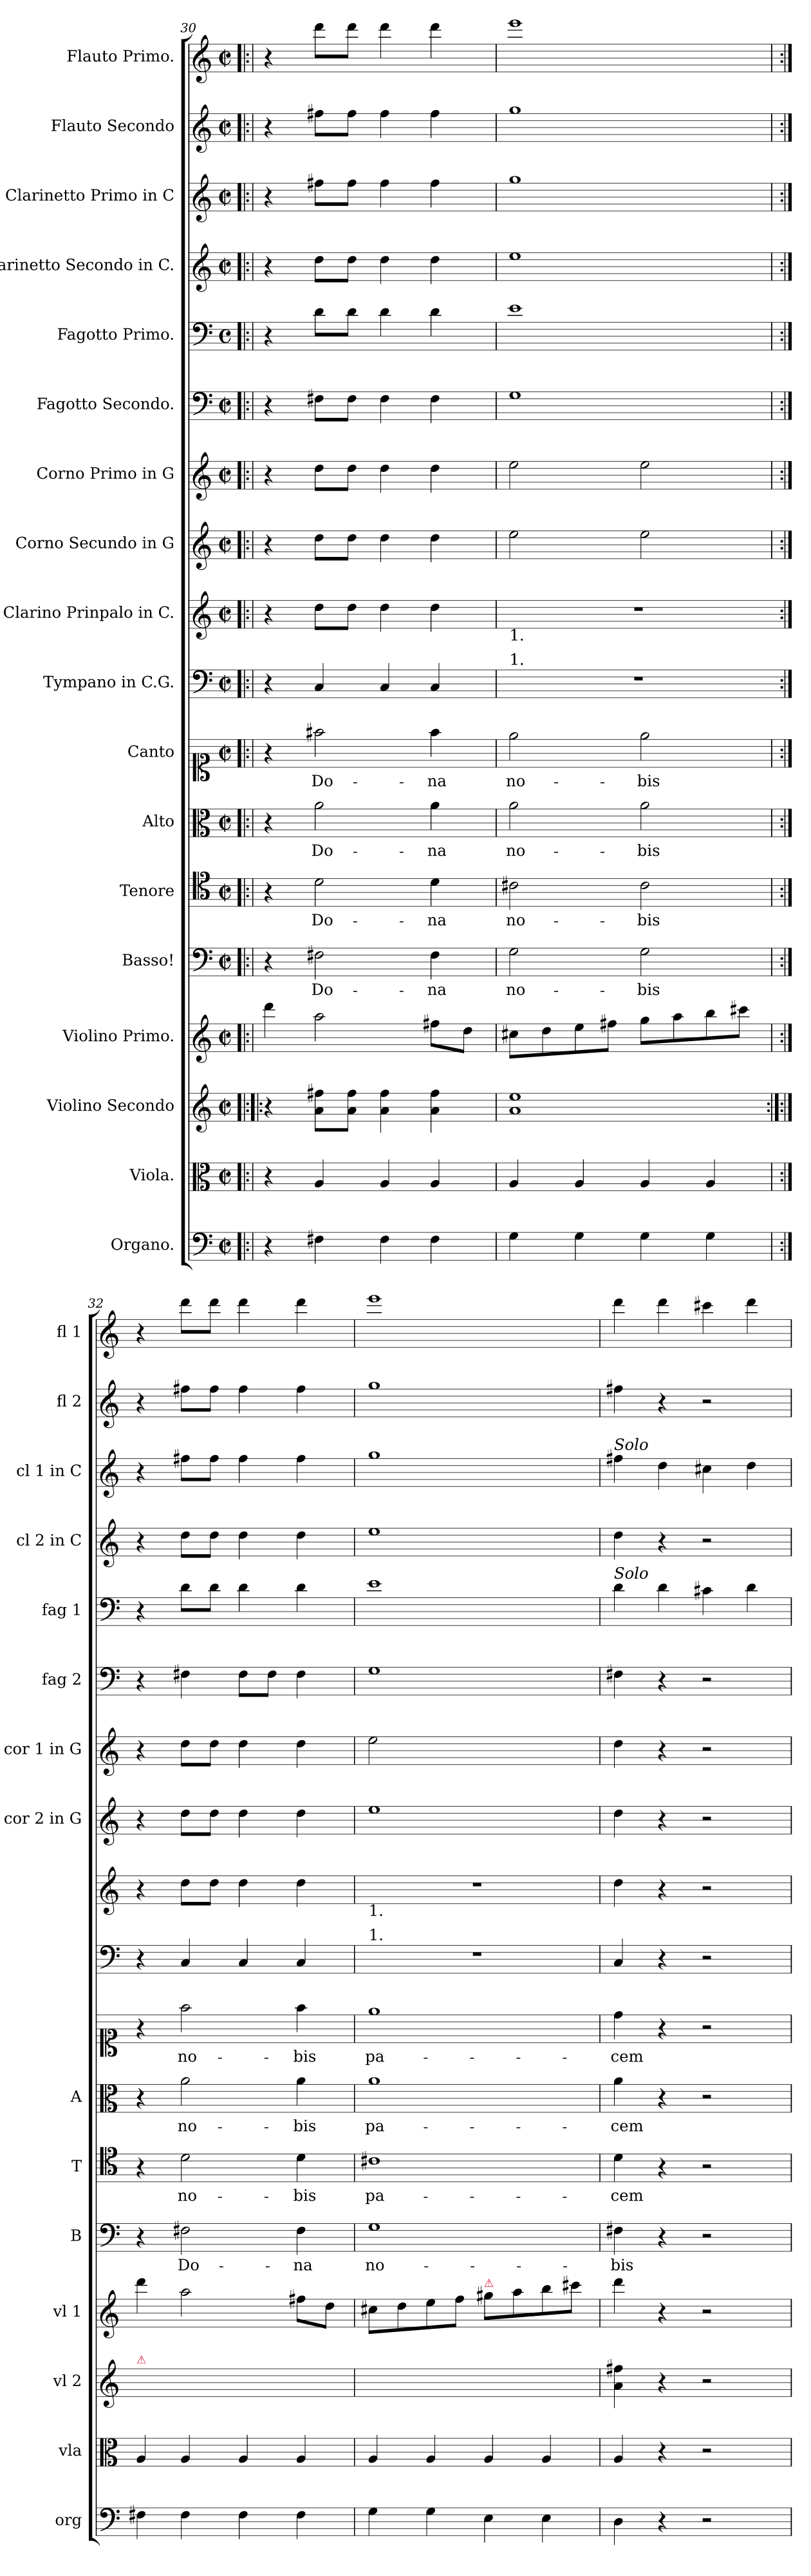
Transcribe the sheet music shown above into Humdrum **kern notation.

**kern	**kern	**kern	**kern	**kern	**text	**kern	**text	**kern	**text	**kern	**text	**kern	**kern	**kern	**kern	**kern	**kern	**kern	**kern	**kern	**kern
*part18	*part17	*part16	*part15	*part14	*part14	*part13	*part13	*part12	*part12	*part11	*part11	*part10	*part9	*part8	*part7	*part6	*part5	*part4	*part3	*part2	*part1
*staff18	*staff17	*staff16	*staff15	*staff14	*staff14	*staff13	*staff13	*staff12	*staff12	*staff11	*staff11	*staff10	*staff9	*staff8	*staff7	*staff6	*staff5	*staff4	*staff3	*staff2	*staff1
*I"Organo.	*I"Viola.	*I"Violino Secondo	*I"Violino Primo.	*I"Basso!	*	*I"Tenore	*	*I"Alto	*	*I"Canto	*	*I"Tympano in C.G.	*I"Clarino Prinpalo in C.	*I"Corno Secundo in G	*I"Corno Primo in G	*I"Fagotto Secondo.	*I"Fagotto Primo.	*I"Clarinetto Secondo in C.	*I"Clarinetto Primo in C	*I"Flauto Secondo	*I"Flauto Primo.
*I'org	*I'vla	*I'vl 2	*I'vl 1	*I'B	*	*I'T	*	*I'A	*	*	*	*	*	*I'cor 2 in G	*I'cor 1 in G	*I'fag 2	*I'fag 1	*I'cl 2 in C	*I'cl 1 in C	*I'fl 2	*I'fl 1
*clefF4	*clefC3	*clefG2	*clefG2	*clefF4	*	*clefC4	*	*clefC3	*	*clefC1	*	*clefF4	*clefG2	*clefG2	*clefG2	*clefF4	*clefF4	*clefG2	*clefG2	*clefG2	*clefG2
*k[]	*k[]	*k[]	*k[]	*k[]	*	*k[]	*	*k[]	*	*k[]	*	*k[]	*k[]	*k[]	*k[]	*k[]	*k[]	*k[]	*k[]	*k[]	*k[]
*C:	*C:	*C:	*C:	*C:	*	*C:	*	*C:	*	*C:	*	*C:	*C:	*C:	*C:	*C:	*C:	*C:	*C:	*C:	*C:
*M2/2	*M2/2	*M2/2	*M2/2	*M2/2	*	*M2/2	*	*M2/2	*	*M2/2	*	*M2/2	*M2/2	*M2/2	*M2/2	*M2/2	*M2/2	*M2/2	*M2/2	*M2/2	*M2/2
*met(c|)	*met(c|)	*met(c|)	*met(c|)	*met(c|)	*	*met(c|)	*	*met(c|)	*	*met(c|)	*	*met(c|)	*met(c|)	*met(c|)	*met(c|)	*met(c|)	*met(c)	*met(c|)	*met(c|)	*met(c|)	*met(c|)
=30	=30	=30!|:	=30	=30	=30	=30	=30	=30	=30	=30	=30	=30	=30	=30	=30	=30	=30	=30	=30	=30	=30
4r	4r	4r	4ddd\	4r	.	4r	.	4r	.	4r	.	4r	4r	4r	4r	4r	4r	4r	4r	4r	4r
4F#X\	4A/	8a\ 8ff#X\L	2aa\	2F#X\	Do-	2d\	Do-	2a\	Do-	2ff#X\	Do-	4C/	8dd\L	8dd\L	8dd\L	8F#X\L	8d\L	8dd\L	8ff#X\L	8ff#X\L	8ddd\L
.	.	8a\ 8ff#\J	.	.	.	.	.	.	.	.	.	.	8dd\J	8dd\J	8dd\J	8F#\J	8d\J	8dd\J	8ff#\J	8ff#\J	8ddd\J
4F#\	4A/	4a\ 4ff#\	.	.	.	.	.	.	.	.	.	4C/	4dd\	4dd\	4dd\	4F#\	4d\	4dd\	4ff#\	4ff#\	4ddd\
4F#\	4A/	4a\ 4ff#\	8ff#X\L	4F#\	-na	4d\	-na	4a\	-na	4ff#\	-na	4C/	4dd\	4dd\	4dd\	4F#\	4d\	4dd\	4ff#\	4ff#\	4ddd\
.	.	.	8dd\J	.	.	.	.	.	.	.	.	.	.	.	.	.	.	.	.	.	.
=31	=31	=31	=31	=31	=31	=31	=31	=31	=31	=31	=31	=31	=31	=31	=31	=31	=31	=31	=31	=31	=31
!	!	!	!	!	!	!	!	!	!	!	!	!	!LO:TX:b:t=1.	!	!	!	!	!	!	!	!
!	!	!	!	!	!	!	!	!	!	!	!	!LO:TX:a:t=1.	!	!	!	!	!	!	!	!	!
4G\	4A/	1a 1ee	8cc#X\L	2G\	no-	2c#X\	no-	2a\	no-	2ee\	no-	1r	1r	2ee\	2ee\	1G	1e	1ee	1gg	1gg	1eee
.	.	.	8dd\	.	.	.	.	.	.	.	.	.	.	.	.	.	.	.	.	.	.
4G\	4A/	.	8ee\	.	.	.	.	.	.	.	.	.	.	.	.	.	.	.	.	.	.
.	.	.	8ff#X\J	.	.	.	.	.	.	.	.	.	.	.	.	.	.	.	.	.	.
4G\	4A/	.	8gg\L	2G\	-bis	2c#\	-bis	2a\	-bis	2ee\	-bis	.	.	2ee\	2ee\	.	.	.	.	.	.
.	.	.	8aa\	.	.	.	.	.	.	.	.	.	.	.	.	.	.	.	.	.	.
4G\	4A/	.	8bb\	.	.	.	.	.	.	.	.	.	.	.	.	.	.	.	.	.	.
.	.	.	8ccc#X\J	.	.	.	.	.	.	.	.	.	.	.	.	.	.	.	.	.	.
=32	=32	=32:|!	=32	=32	=32	=32	=32	=32	=32	=32	=32	=32	=32	=32	=32	=32	=32	=32	=32	=32	=32
!	!	!LO:TX:a:color=crimson:t=⚠	!	!	!	!	!	!	!	!	!	!	!	!	!	!	!	!	!	!	!
4F#X\	4A/	4ryy	4ddd\	4r	.	4r	.	4r	.	4r	.	4r	4r	4r	4r	4r	4r	4r	4r	4r	4r
4F#\	4A/	8ayy\ 8ff#Xyy\L	2aa\	2F#X\	Do-	2d\	no-	2a\	no-	2ff\	no-	4C/	8dd\L	8dd\L	8dd\L	4F#X\	8d\L	8dd\L	8ff#X\L	8ff#X\L	8ddd\L
.	.	8ayy\ 8ff#yy\J	.	.	.	.	.	.	.	.	.	.	8dd\J	8dd\J	8dd\J	.	8d\J	8dd\J	8ff#\J	8ff#\J	8ddd\J
4F#\	4A/	4ayy\ 4ff#yy\	.	.	.	.	.	.	.	.	.	4C/	4dd\	4dd\	4dd\	8F#\L	4d\	4dd\	4ff#\	4ff#\	4ddd\
.	.	.	.	.	.	.	.	.	.	.	.	.	.	.	.	8F#\J	.	.	.	.	.
4F#\	4A/	4ayy\ 4ff#yy\	8ff#X\L	4F#\	-na	4d\	-bis	4a\	-bis	4ff\	-bis	4C/	4dd\	4dd\	4dd\	4F#\	4d\	4dd\	4ff#\	4ff#\	4ddd\
.	.	.	8dd\J	.	.	.	.	.	.	.	.	.	.	.	.	.	.	.	.	.	.
=33	=33	=33	=33	=33	=33	=33	=33	=33	=33	=33	=33	=33	=33	=33	=33	=33	=33	=33	=33	=33	=33
!	!	!	!	!	!	!	!	!	!	!	!	!	!LO:TX:b:t=1.	!	!	!	!	!	!	!	!
!	!	!	!	!	!	!	!	!	!	!	!	!LO:TX:a:t=1.	!	!	!	!	!	!	!	!	!
!	!	!	!	!	!	!	!	!	!	!	!	!	!	!	!LO:N:vis=2	!	!	!	!	!	!
4G\	4A/	1ayy 1eeyy	8cc#X\L	1G	no-	1c#X	pa-	1a	pa-	1ee	pa-	1r	1r	1ee	1ee	1G	1e	1ee	1gg	1gg	1eee
.	.	.	8dd\	.	.	.	.	.	.	.	.	.	.	.	.	.	.	.	.	.	.
4G\	4A/	.	8ee\	.	.	.	.	.	.	.	.	.	.	.	.	.	.	.	.	.	.
.	.	.	8ff\J	.	.	.	.	.	.	.	.	.	.	.	.	.	.	.	.	.	.
!	!	!	!LO:TX:a:color=crimson:t=⚠	!	!	!	!	!	!	!	!	!	!	!	!	!	!	!	!	!	!
4E\	4A/	.	8gg#X\L	.	.	.	.	.	.	.	.	.	.	.	.	.	.	.	.	.	.
.	.	.	8aa\	.	.	.	.	.	.	.	.	.	.	.	.	.	.	.	.	.	.
4E\	4A/	.	8bb\	.	.	.	.	.	.	.	.	.	.	.	.	.	.	.	.	.	.
.	.	.	8ccc#X\J	.	.	.	.	.	.	.	.	.	.	.	.	.	.	.	.	.	.
=34	=34	=34	=34	=34	=34	=34	=34	=34	=34	=34	=34	=34	=34	=34	=34	=34	=34	=34	=34	=34	=34
!	!	!	!	!	!	!	!	!	!	!	!	!	!	!	!	!	!	!	!LO:TX:a:i:t=Solo	!	!
!	!	!	!	!	!	!	!	!	!	!	!	!	!	!	!	!	!LO:TX:a:i:t=Solo	!	!	!	!
4D\	4A/	4a\ 4ff#X\	4ddd\	4F#X\	-bis	4d\	-cem	4a\	-cem	4dd\	-cem	4C/	4dd\	4dd\	4dd\	4F#X\	4d\	4dd\	4ff#X\	4ff#X\	4ddd\
4r	4r	4r	4r	4r	.	4r	.	4r	.	4r	.	4r	4r	4r	4r	4r	4d\	4r	4dd\	4r	4ddd\
2r	2r	2r	2r	2r	.	2r	.	2r	.	2r	.	2r	2r	2r	2r	2r	4c#X\	2r	4cc#X\	2r	4ccc#X\
.	.	.	.	.	.	.	.	.	.	.	.	.	.	.	.	.	4d\	.	4dd\	.	4ddd\
=	=	=	=	=	=	=	=	=	=	=	=	=	=	=	=	=	=	=	=	=	=
*-	*-	*-	*-	*-	*-	*-	*-	*-	*-	*-	*-	*-	*-	*-	*-	*-	*-	*-	*-	*-	*-
